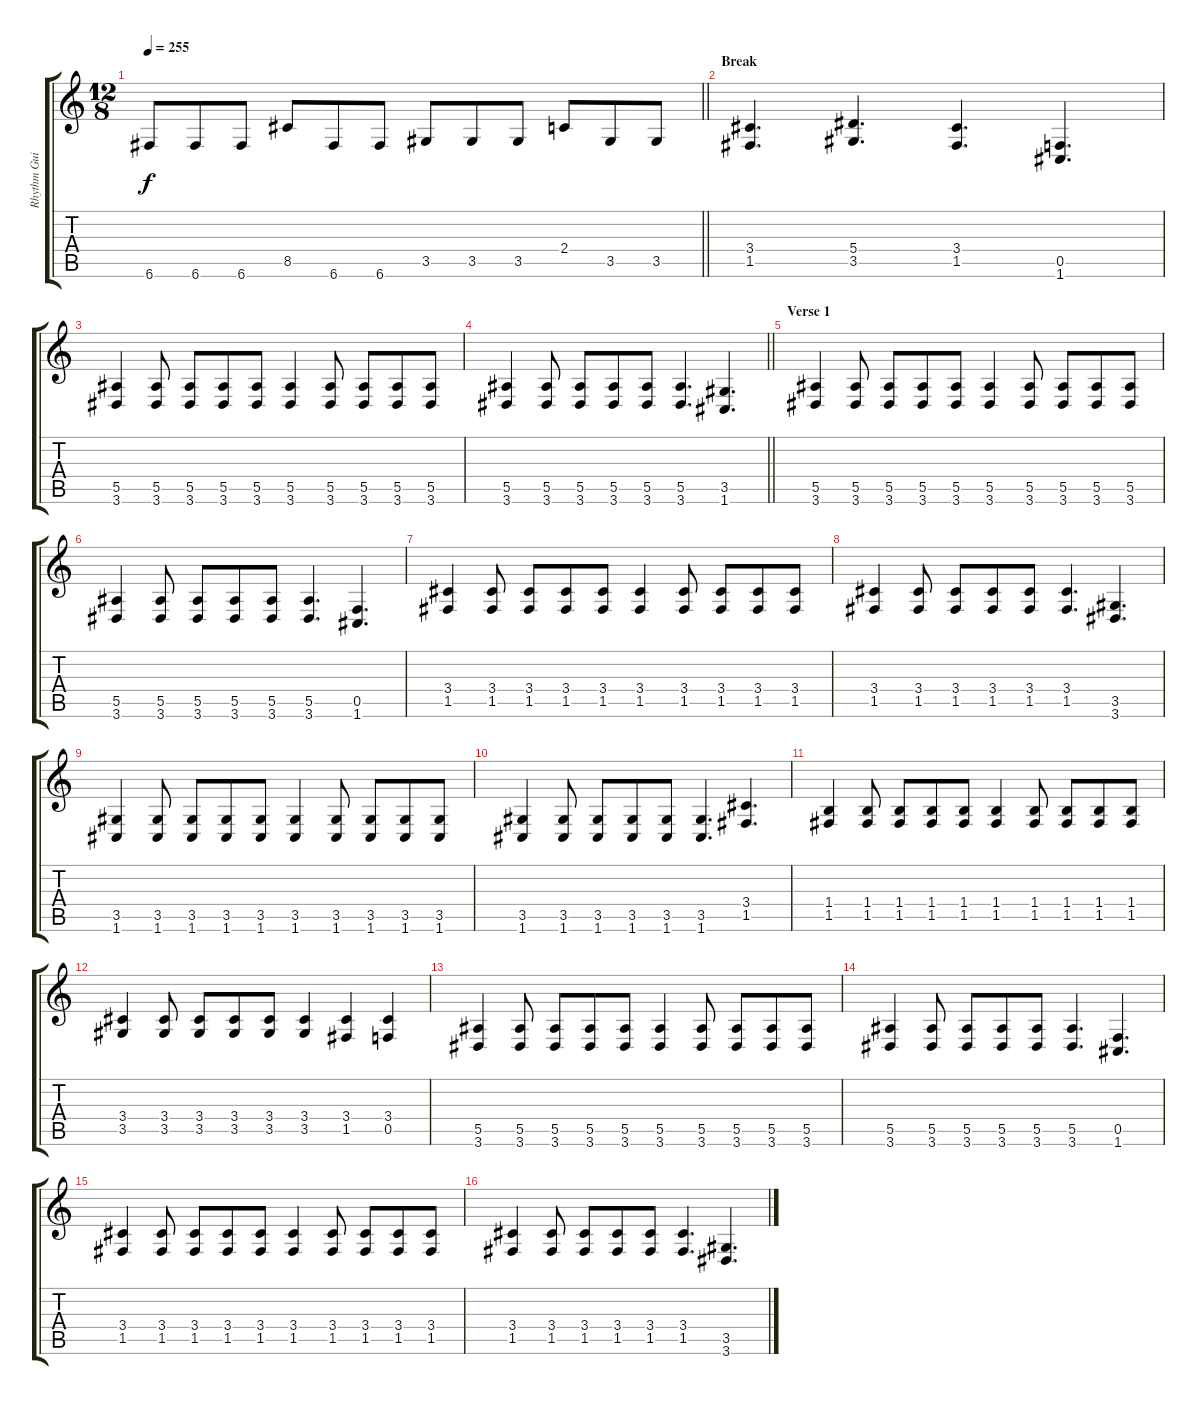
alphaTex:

\track ("Rhythm Guitar" "Rhythm Gui") {instrument distortionguitar}
\staff {score tabs}
\tuning (C4 G3 Eb3 Bb2 F2 C2) {hide}
\ts (12 8)
\tempo 255
\clef g2
\barLineRight lightlight
\ks c
6.6.8{dy f} 6.6.8 6.6.8 8.5.8 6.6.8 6.6.8 3.5.8 3.5.8 3.5.8 2.4.8 3.5.8 3.5.8 |
\section ("" "Break")
(3.4 1.5).4{d} (5.4 3.5).4{d} (3.4 1.5).4{d} (0.5 1.6).4{d} |
(5.5 3.6).4 (5.5 3.6).8 (5.5 3.6).8 (5.5 3.6).8 (5.5 3.6).8 (5.5 3.6).4 (5.5 3.6).8 (5.5 3.6).8 (5.5 3.6).8 (5.5 3.6).8 |
\barLineRight lightlight
(5.5 3.6).4 (5.5 3.6).8 (5.5 3.6).8 (5.5 3.6).8 (5.5 3.6).8 (5.5 3.6).4{d} (3.5 1.6).4{d} |
\section ("" "Verse 1")
(5.5 3.6).4 (5.5 3.6).8 (5.5 3.6).8 (5.5 3.6).8 (5.5 3.6).8 (5.5 3.6).4 (5.5 3.6).8 (5.5 3.6).8 (5.5 3.6).8 (5.5 3.6).8 |
(5.5 3.6).4 (5.5 3.6).8 (5.5 3.6).8 (5.5 3.6).8 (5.5 3.6).8 (5.5 3.6).4{d} (0.5 1.6).4{d} |
(3.4 1.5).4 (3.4 1.5).8 (3.4 1.5).8 (3.4 1.5).8 (3.4 1.5).8 (3.4 1.5).4 (3.4 1.5).8 (3.4 1.5).8 (3.4 1.5).8 (3.4 1.5).8 |
(3.4 1.5).4 (3.4 1.5).8 (3.4 1.5).8 (3.4 1.5).8 (3.4 1.5).8 (3.4 1.5).4{d} (3.5 3.6).4{d} |
(3.5 1.6).4 (3.5 1.6).8 (3.5 1.6).8 (3.5 1.6).8 (3.5 1.6).8 (3.5 1.6).4 (3.5 1.6).8 (3.5 1.6).8 (3.5 1.6).8 (3.5 1.6).8 |
(3.5 1.6).4 (3.5 1.6).8 (3.5 1.6).8 (3.5 1.6).8 (3.5 1.6).8 (3.5 1.6).4{d} (3.4 1.5).4{d} |
(1.4 1.5).4 (1.4 1.5).8 (1.4 1.5).8 (1.4 1.5).8 (1.4 1.5).8 (1.4 1.5).4 (1.4 1.5).8 (1.4 1.5).8 (1.4 1.5).8 (1.4 1.5).8 |
(3.4 3.5).4 (3.4 3.5).8 (3.4 3.5).8 (3.4 3.5).8 (3.4 3.5).8 (3.4 3.5).4 (3.4 1.5).4 (3.4 0.5).4 |
(5.5 3.6).4 (5.5 3.6).8 (5.5 3.6).8 (5.5 3.6).8 (5.5 3.6).8 (5.5 3.6).4 (5.5 3.6).8 (5.5 3.6).8 (5.5 3.6).8 (5.5 3.6).8 |
(5.5 3.6).4 (5.5 3.6).8 (5.5 3.6).8 (5.5 3.6).8 (5.5 3.6).8 (5.5 3.6).4{d} (0.5 1.6).4{d} |
(3.4 1.5).4 (3.4 1.5).8 (3.4 1.5).8 (3.4 1.5).8 (3.4 1.5).8 (3.4 1.5).4 (3.4 1.5).8 (3.4 1.5).8 (3.4 1.5).8 (3.4 1.5).8 |
(3.4 1.5).4 (3.4 1.5).8 (3.4 1.5).8 (3.4 1.5).8 (3.4 1.5).8 (3.4 1.5).4{d} (3.5 3.6).4{d}
